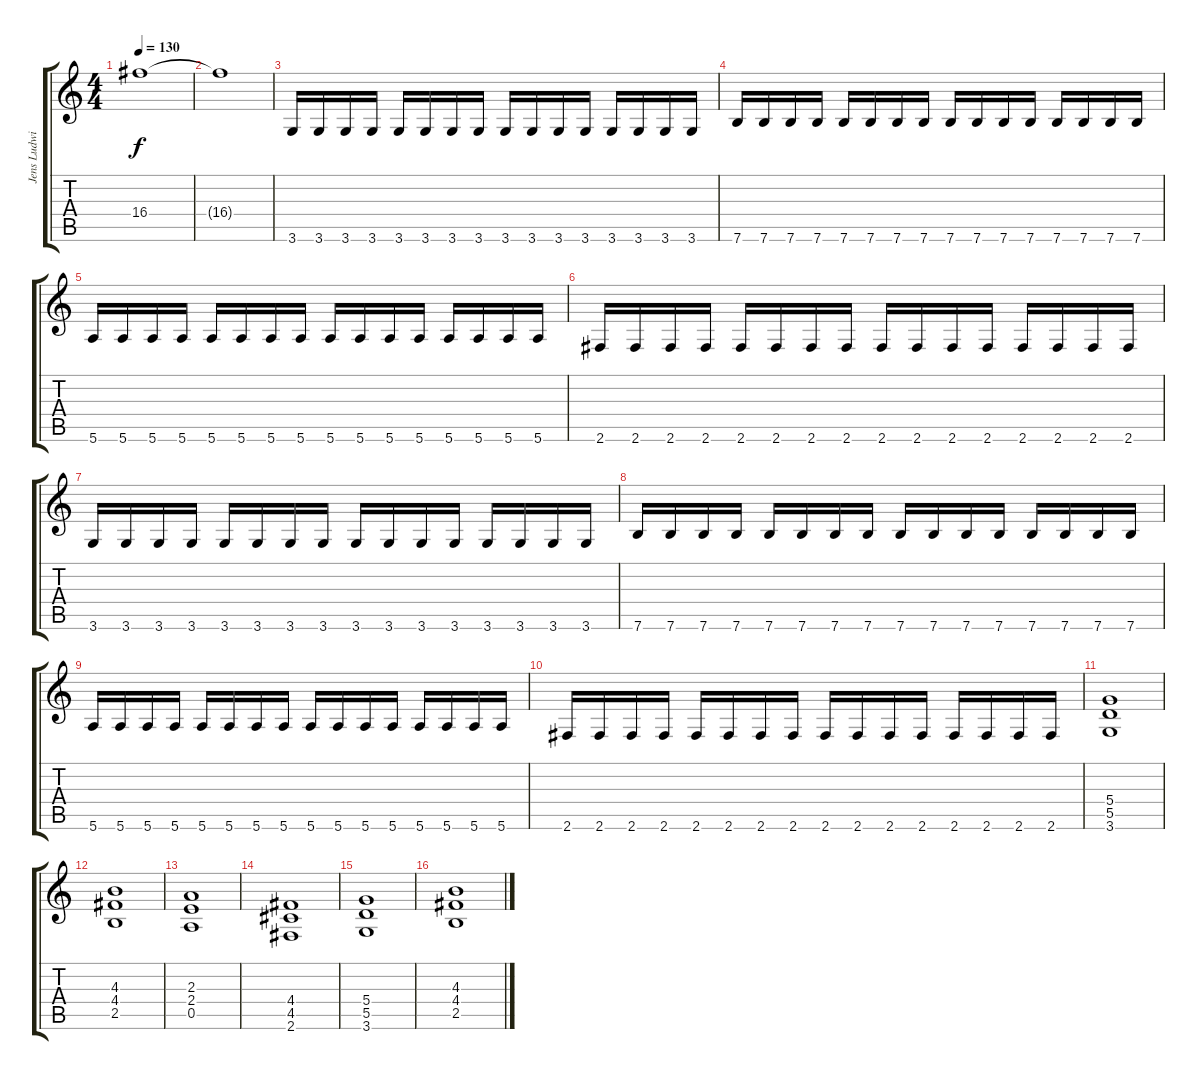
\track ("Jens Ludwig" "Jens Ludwi") {instrument distortionguitar}
\staff {score tabs}
\tuning (E4 B3 G3 D3 A2 E2) {hide}
\ts (4 4)
\tempo 130
\clef g2
\ks c
16.4.1{dy f} |
16.4{t}.1 |
3.6.16 3.6.16 3.6.16 3.6.16 3.6.16 3.6.16 3.6.16 3.6.16 3.6.16 3.6.16 3.6.16 3.6.16 3.6.16 3.6.16 3.6.16 3.6.16 |
7.6.16 7.6.16 7.6.16 7.6.16 7.6.16 7.6.16 7.6.16 7.6.16 7.6.16 7.6.16 7.6.16 7.6.16 7.6.16 7.6.16 7.6.16 7.6.16 |
5.6.16 5.6.16 5.6.16 5.6.16 5.6.16 5.6.16 5.6.16 5.6.16 5.6.16 5.6.16 5.6.16 5.6.16 5.6.16 5.6.16 5.6.16 5.6.16 |
2.6.16 2.6.16 2.6.16 2.6.16 2.6.16 2.6.16 2.6.16 2.6.16 2.6.16 2.6.16 2.6.16 2.6.16 2.6.16 2.6.16 2.6.16 2.6.16 |
3.6.16 3.6.16 3.6.16 3.6.16 3.6.16 3.6.16 3.6.16 3.6.16 3.6.16 3.6.16 3.6.16 3.6.16 3.6.16 3.6.16 3.6.16 3.6.16 |
7.6.16 7.6.16 7.6.16 7.6.16 7.6.16 7.6.16 7.6.16 7.6.16 7.6.16 7.6.16 7.6.16 7.6.16 7.6.16 7.6.16 7.6.16 7.6.16 |
5.6.16 5.6.16 5.6.16 5.6.16 5.6.16 5.6.16 5.6.16 5.6.16 5.6.16 5.6.16 5.6.16 5.6.16 5.6.16 5.6.16 5.6.16 5.6.16 |
2.6.16 2.6.16 2.6.16 2.6.16 2.6.16 2.6.16 2.6.16 2.6.16 2.6.16 2.6.16 2.6.16 2.6.16 2.6.16 2.6.16 2.6.16 2.6.16 |
(5.4 5.5 3.6).1 |
(4.3 4.4 2.5).1 |
(2.3 2.4 0.5).1 |
(4.4 4.5 2.6).1 |
(5.4 5.5 3.6).1 |
(4.3 4.4 2.5).1
